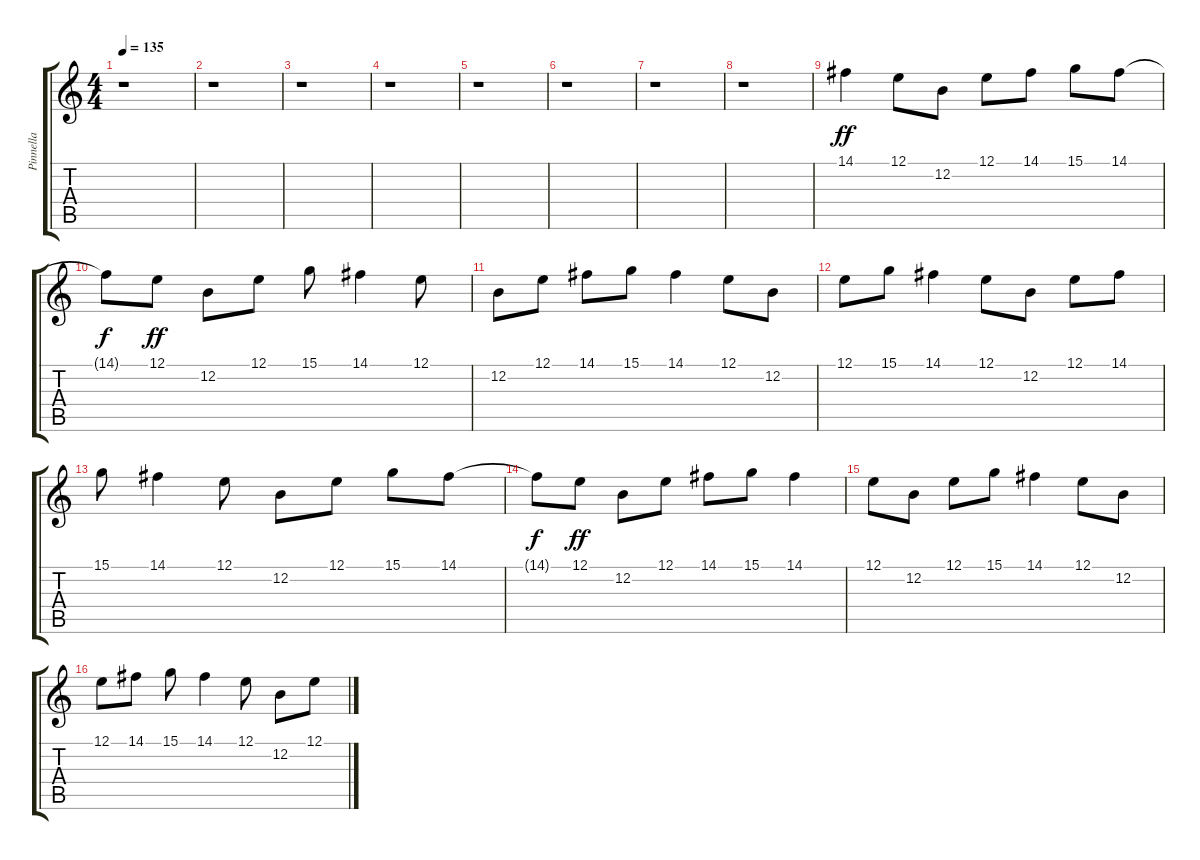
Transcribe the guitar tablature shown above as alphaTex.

\track ("Pinnella" "Pinnella") {instrument pad4choir}
\staff {score tabs}
\tuning (E4 B3 G3 D3 A2 D2) {hide}
\ts (4 4)
\tempo 135
\clef g2
\ks c
r.1{dy f} |
r.1 |
r.1 |
r.1 |
r.1 |
r.1 |
r.1 |
r.1 |
14.1.4{dy ff balance 8} 12.1.8 12.2.8 12.1.8 14.1.8 15.1.8 14.1.8 |
14.1{t}.8{dy f} 12.1.8{dy ff} 12.2.8 12.1.8 15.1.8 14.1.4 12.1.8 |
12.2.8 12.1.8 14.1.8 15.1.8 14.1.4 12.1.8 12.2.8 |
12.1.8 15.1.8 14.1.4 12.1.8 12.2.8 12.1.8 14.1.8 |
15.1.8 14.1.4 12.1.8 12.2.8 12.1.8 15.1.8 14.1.8 |
14.1{t}.8{dy f} 12.1.8{dy ff} 12.2.8 12.1.8 14.1.8 15.1.8 14.1.4 |
12.1.8 12.2.8 12.1.8 15.1.8 14.1.4 12.1.8 12.2.8 |
12.1.8 14.1.8 15.1.8 14.1.4 12.1.8 12.2.8 12.1.8
